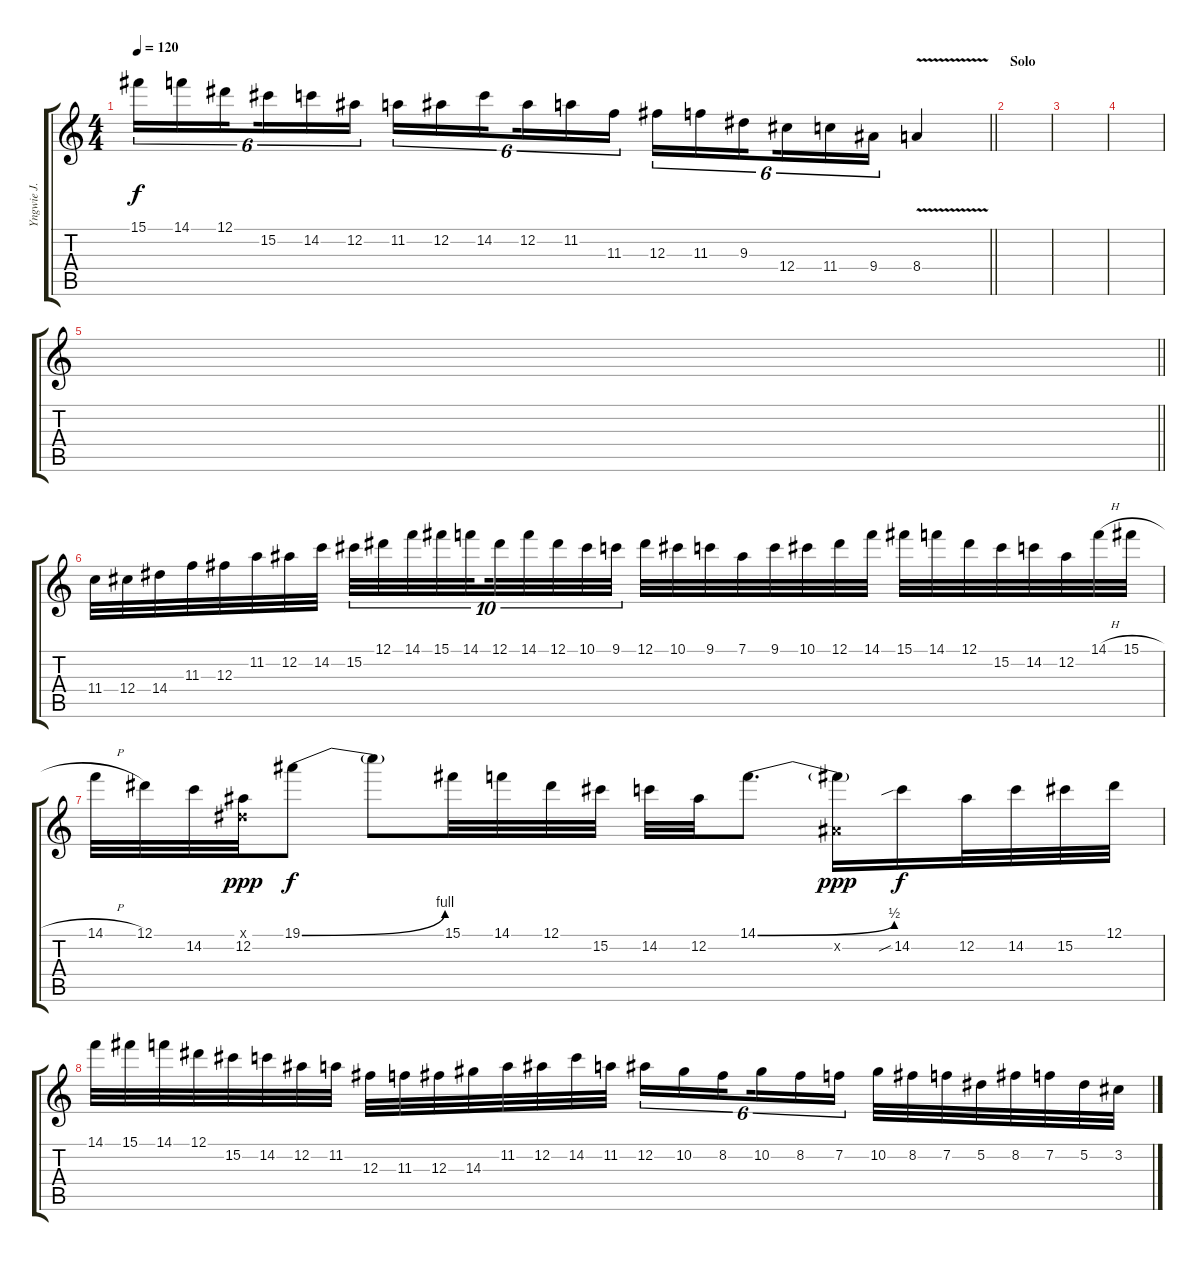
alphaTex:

\track ("Yngwie J. Malmsteen" "Yngwie J. ") {instrument overdrivenguitar}
\staff {score tabs}
\tuning (Eb4 Bb3 Gb3 Db3 Ab2 Eb2) {hide}
\ts (4 4)
\tempo 120
\clef g2
\barLineRight lightlight
\ks c
15.1.16{tu (6 4) dy f} 14.1.16{tu (6 4)} 12.1.16{tu (6 4) beam splitsecondary} 15.2.16{tu (6 4)} 14.2.16{tu (6 4)} 12.2.16{tu (6 4)} 11.2.16{tu (6 4)} 12.2.16{tu (6 4)} 14.2.16{tu (6 4) beam splitsecondary} 12.2.16{tu (6 4)} 11.2.16{tu (6 4)} 11.3.16{tu (6 4)} 12.3.16{tu (6 4)} 11.3.16{tu (6 4)} 9.3.16{tu (6 4) beam splitsecondary} 12.4.16{tu (6 4)} 11.4.16{tu (6 4)} 9.4.16{tu (6 4)} 8.4{v}.4 |
\section ("" "Solo")
|
|
|
\barLineRight lightlight
|
11.4.32 12.4.32 14.4.32 11.3.32 12.3.32 11.2.32 12.2.32 14.2.32 15.2.32{tu (10 8)} 12.1.32{tu (10 8)} 14.1.32{tu (10 8)} 15.1.32{tu (10 8)} 14.1.32{tu (10 8) beam splitsecondary} 12.1.32{tu (10 8)} 14.1.32{tu (10 8)} 12.1.32{tu (10 8)} 10.1.32{tu (10 8)} 9.1.32{tu (10 8)} 12.1.32 10.1.32 9.1.32 7.1.32 9.1.32 10.1.32 12.1.32 14.1.32 15.1.32 14.1.32 12.1.32 15.2.32 14.2.32 12.2.32 14.1{h}.32 15.1{h}.32 |
14.1{h}.32 12.1.32 14.2.32 (0.1{x} 12.2).32{dy ppp} 19.1{be (bend 0 0 60 4)}.8{dy f} 19.1{t}.8 15.1.32 14.1.32 12.1.32 15.2.32 14.2.32 12.2.32 14.1{be (bend 0 0 60 2)}.8{d} (14.1{t} 0.2{x}).16{dy ppp} 14.2{sib}.16{dy f} 12.2.32 14.2.32 15.2.32 12.1.32 |
14.1.32 15.1.32 14.1.32 12.1.32 15.2.32 14.2.32 12.2.32 11.2.32 12.3.32 11.3.32 12.3.32 14.3.32 11.2.32 12.2.32 14.2.32 11.2.32 12.2.16{tu (6 4)} 10.2.16{tu (6 4)} 8.2.16{tu (6 4) beam splitsecondary} 10.2.16{tu (6 4)} 8.2.16{tu (6 4)} 7.2.16{tu (6 4)} 10.2.32 8.2.32 7.2.32 5.2.32 8.2.32 7.2.32 5.2.32 3.2.32
